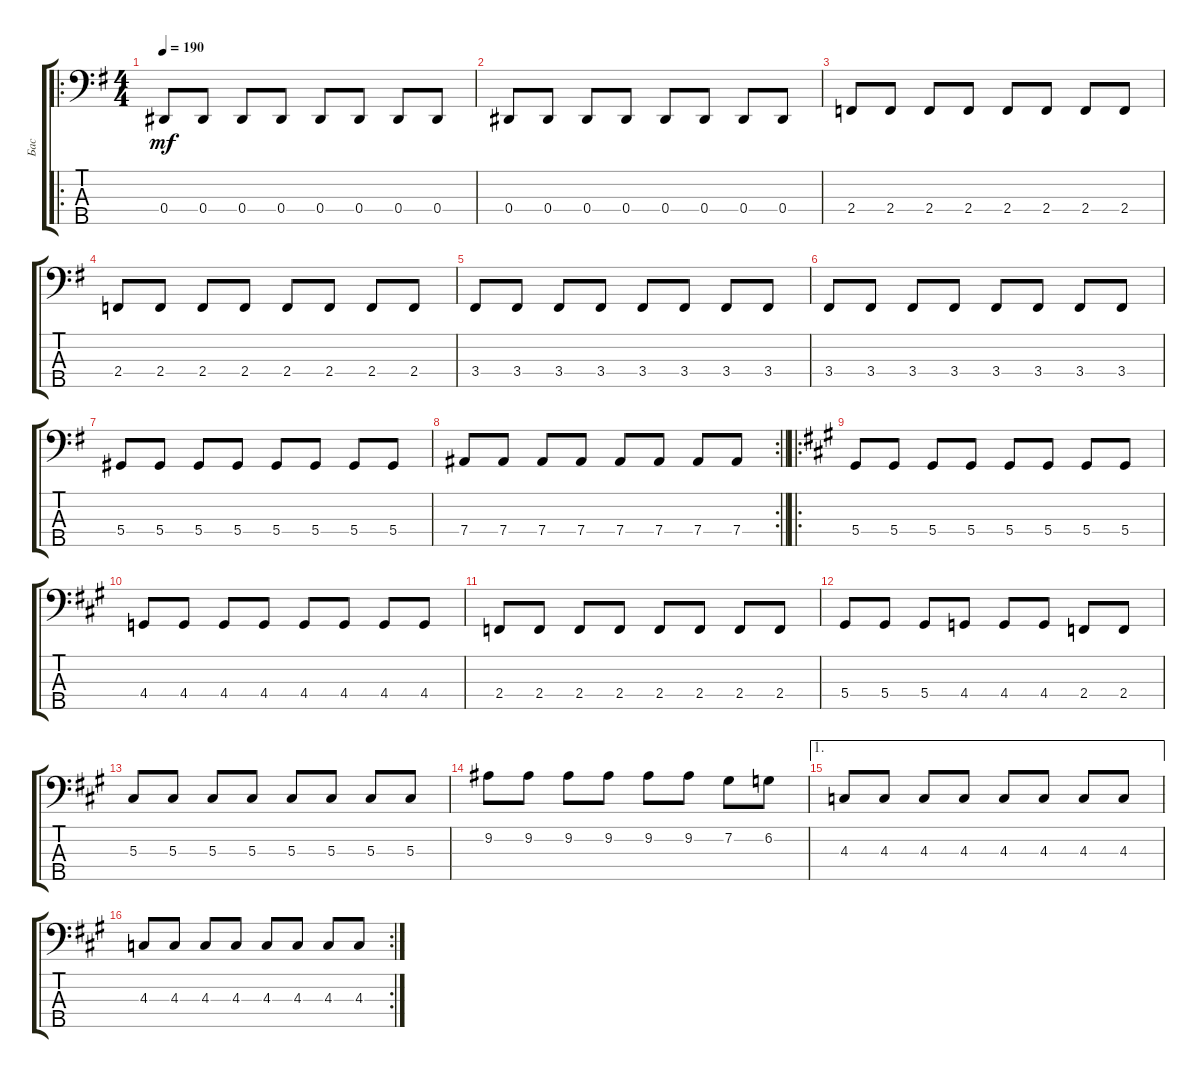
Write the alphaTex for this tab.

\track ("Бас" "Бас") {instrument electricbassfinger}
\staff {score tabs}
\tuning (Gb2 Db2 Ab1 Eb1 Bb0) {hide}
\ro
\ts (4 4)
\tempo 190
\clef f4
\ks g
0.4.8{dy mf} 0.4.8 0.4.8 0.4.8 0.4.8 0.4.8 0.4.8 0.4.8 |
0.4.8 0.4.8 0.4.8 0.4.8 0.4.8 0.4.8 0.4.8 0.4.8 |
2.4.8 2.4.8 2.4.8 2.4.8 2.4.8 2.4.8 2.4.8 2.4.8 |
2.4.8 2.4.8 2.4.8 2.4.8 2.4.8 2.4.8 2.4.8 2.4.8 |
3.4.8 3.4.8 3.4.8 3.4.8 3.4.8 3.4.8 3.4.8 3.4.8 |
3.4.8 3.4.8 3.4.8 3.4.8 3.4.8 3.4.8 3.4.8 3.4.8 |
5.4.8 5.4.8 5.4.8 5.4.8 5.4.8 5.4.8 5.4.8 5.4.8 |
\rc 2
\barLineRight lightlight
7.4.8 7.4.8 7.4.8 7.4.8 7.4.8 7.4.8 7.4.8 7.4.8 |
\ro
\ks a
5.4.8 5.4.8 5.4.8 5.4.8 5.4.8 5.4.8 5.4.8 5.4.8 |
4.4.8 4.4.8 4.4.8 4.4.8 4.4.8 4.4.8 4.4.8 4.4.8 |
2.4.8 2.4.8 2.4.8 2.4.8 2.4.8 2.4.8 2.4.8 2.4.8 |
5.4.8 5.4.8 5.4.8 4.4.8 4.4.8 4.4.8 2.4.8 2.4.8 |
5.3.8 5.3.8 5.3.8 5.3.8 5.3.8 5.3.8 5.3.8 5.3.8 |
9.2.8 9.2.8 9.2.8 9.2.8 9.2.8 9.2.8 7.2.8 6.2.8 |
\ae 1
4.3.8 4.3.8 4.3.8 4.3.8 4.3.8 4.3.8 4.3.8 4.3.8 |
\rc 2
4.3.8 4.3.8 4.3.8 4.3.8 4.3.8 4.3.8 4.3.8 4.3.8
